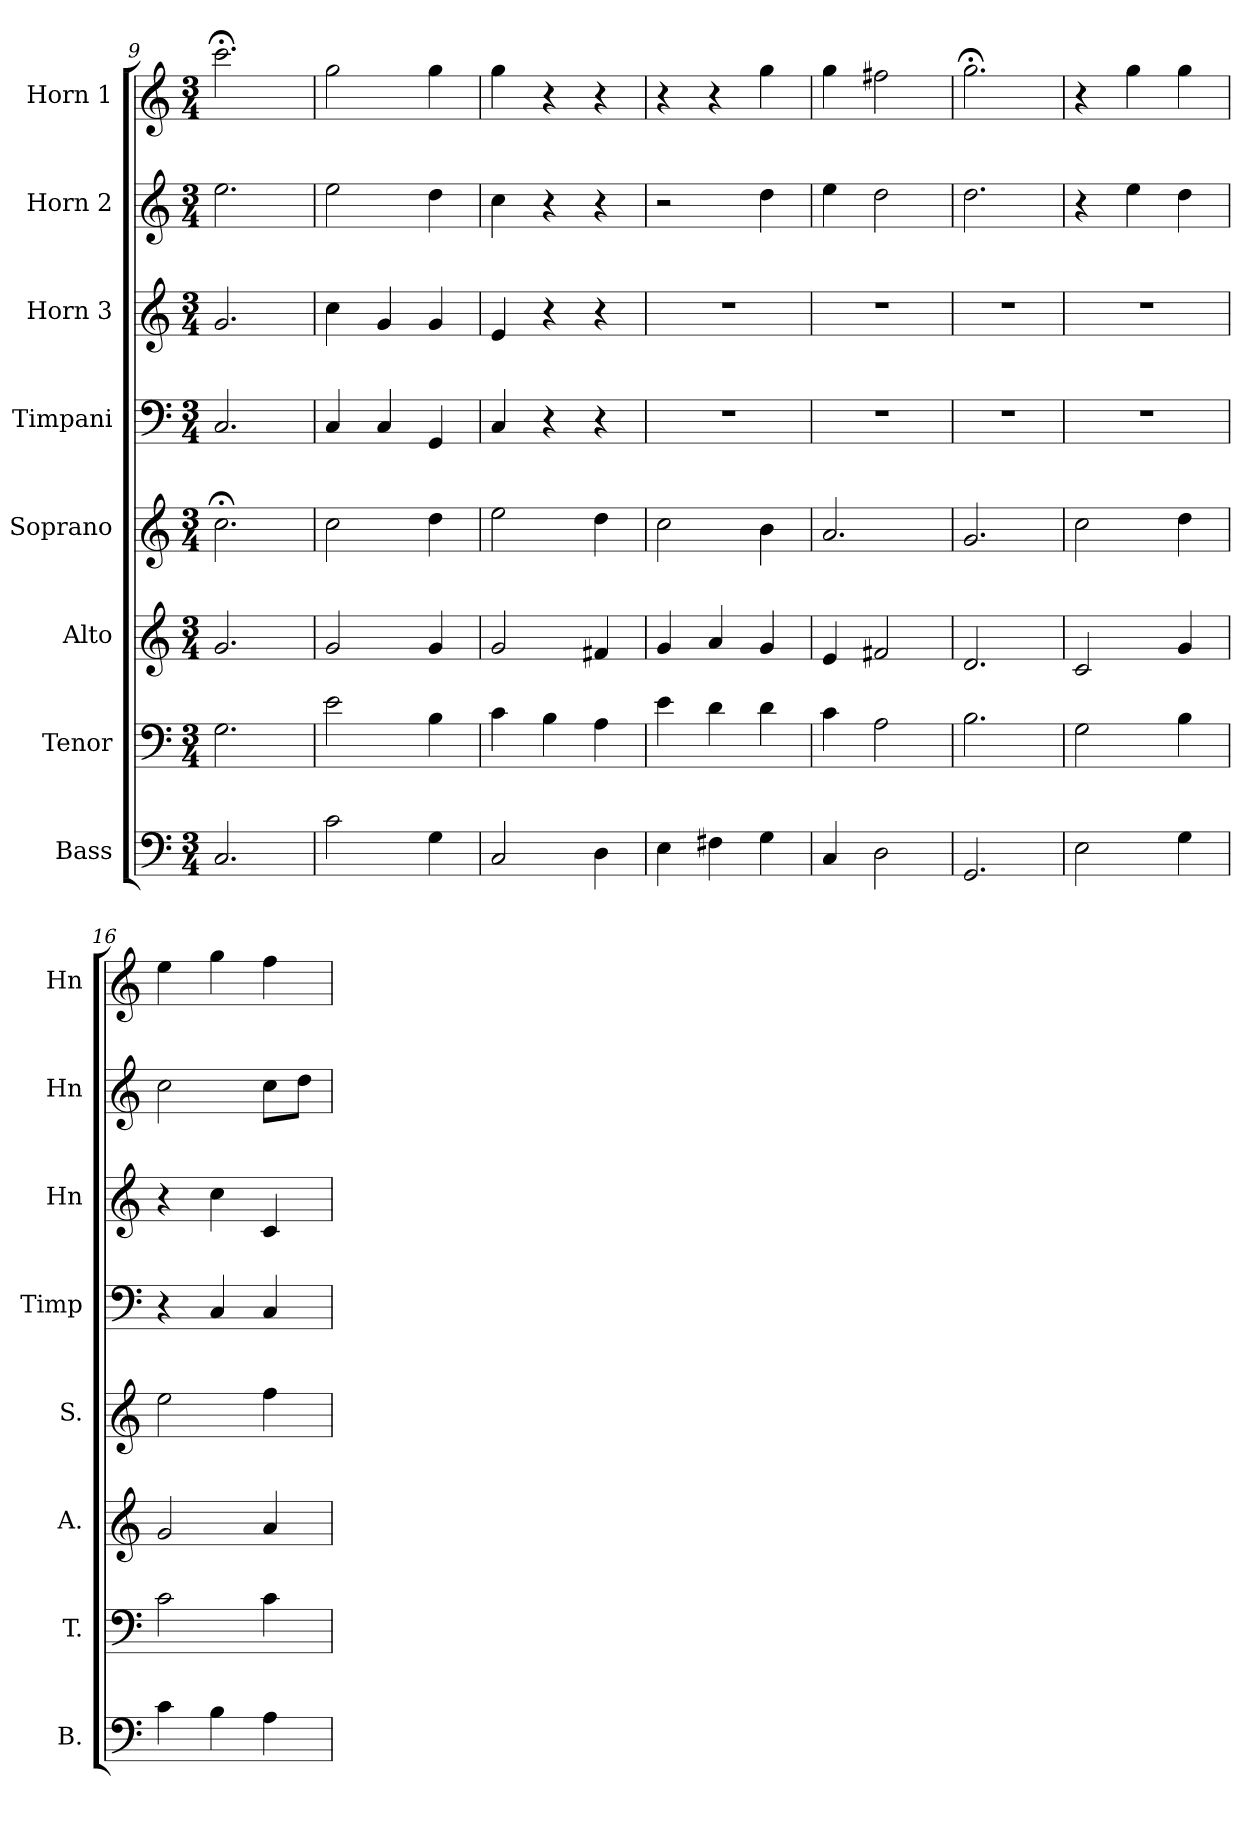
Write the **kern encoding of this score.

**kern	**kern	**kern	**kern	**kern	**kern	**kern	**kern
*part8	*part7	*part6	*part5	*part4	*part3	*part2	*part1
*staff8	*staff7	*staff6	*staff5	*staff4	*staff3	*staff2	*staff1
*I"Bass	*I"Tenor	*I"Alto	*I"Soprano	*I"Timpani	*I"Horn 3	*I"Horn 2	*I"Horn 1
*I'B.	*I'T.	*I'A.	*I'S.	*I'Timp	*I'Hn	*I'Hn	*I'Hn
*clefF4	*clefF4	*clefG2	*clefG2	*clefF4	*clefG2	*clefG2	*clefG2
*	*	*	*	*	*ITrd4c7	*ITrd4c7	*ITrd4c7
*k[]	*k[]	*k[]	*k[]	*k[]	*k[b-]	*k[b-]	*k[b-]
*C:	*C:	*C:	*C:	*C:	*F:	*F:	*F:
*M3/4	*M3/4	*M3/4	*M3/4	*M3/4	*M3/4	*M3/4	*M3/4
=9	=9	=9	=9	=9	=9	=9	=9
2.C/	2.G\	2.g/	2.cc;<\	2.C/	2.c/	2.a\	2.ff;<\
!!LO:LB:g=z
=10	=10	=10	=10	=10	=10	=10	=10
2c\	2e\	2g/	2cc\	4C/	4f\	2a\	2cc\
.	.	.	.	4C/	4c/	.	.
4G\	4B\	4g/	4dd\	4GG/	4c/	4g\	4cc\
=11	=11	=11	=11	=11	=11	=11	=11
2C/	4c\	2g/	2ee\	4C/	4A/	4f\	4cc\
.	4B\	.	.	4r	4r	4r	4r
4D\	4A\	4f#X/	4dd\	4r	4r	4r	4r
=12	=12	=12	=12	=12	=12	=12	=12
!	!	!	!	!LO:N:vis=2	!LO:N:vis=2	!	!
4E\	4e\	4g/	2cc\	2.r	2.r	2r	4r
4F#X\	4d\	4a/	.	.	.	.	4r
4G\	4d\	4g/	4b\	.	.	4g\	4cc\
=13	=13	=13	=13	=13	=13	=13	=13
!	!	!	!	!LO:N:vis=2	!LO:N:vis=2	!	!
4C/	4c\	4e/	2.a/	2.r	2.r	4a\	4cc\
2D\	2A\	2f#X/	.	.	.	2g\	2bn\
=14	=14	=14	=14	=14	=14	=14	=14
!	!	!	!	!LO:N:vis=2	!LO:N:vis=2	!	!
2.GG/	2.B\	2.d/	2.g/	2.r	2.r	2.g\	2.cc;<\
=15	=15	=15	=15	=15	=15	=15	=15
!	!	!	!	!LO:N:vis=2	!	!	!
2E\	2G\	2c/	2cc\	2.r	2.r	4r	4r
.	.	.	.	.	.	4a\	4cc\
4G\	4B\	4g/	4dd\	.	.	4g\	4cc\
=16	=16	=16	=16	=16	=16	=16	=16
4c\	2c\	2g/	2ee\	4r	4r	2f\	4a\
4B\	.	.	.	4C/	4f\	.	4cc\
4A\	4c\	4a/	4ff\	4C/	4F/	8f\L	4b-\
.	.	.	.	.	.	8g\J	.
=	=	=	=	=	=	=	=
*-	*-	*-	*-	*-	*-	*-	*-
